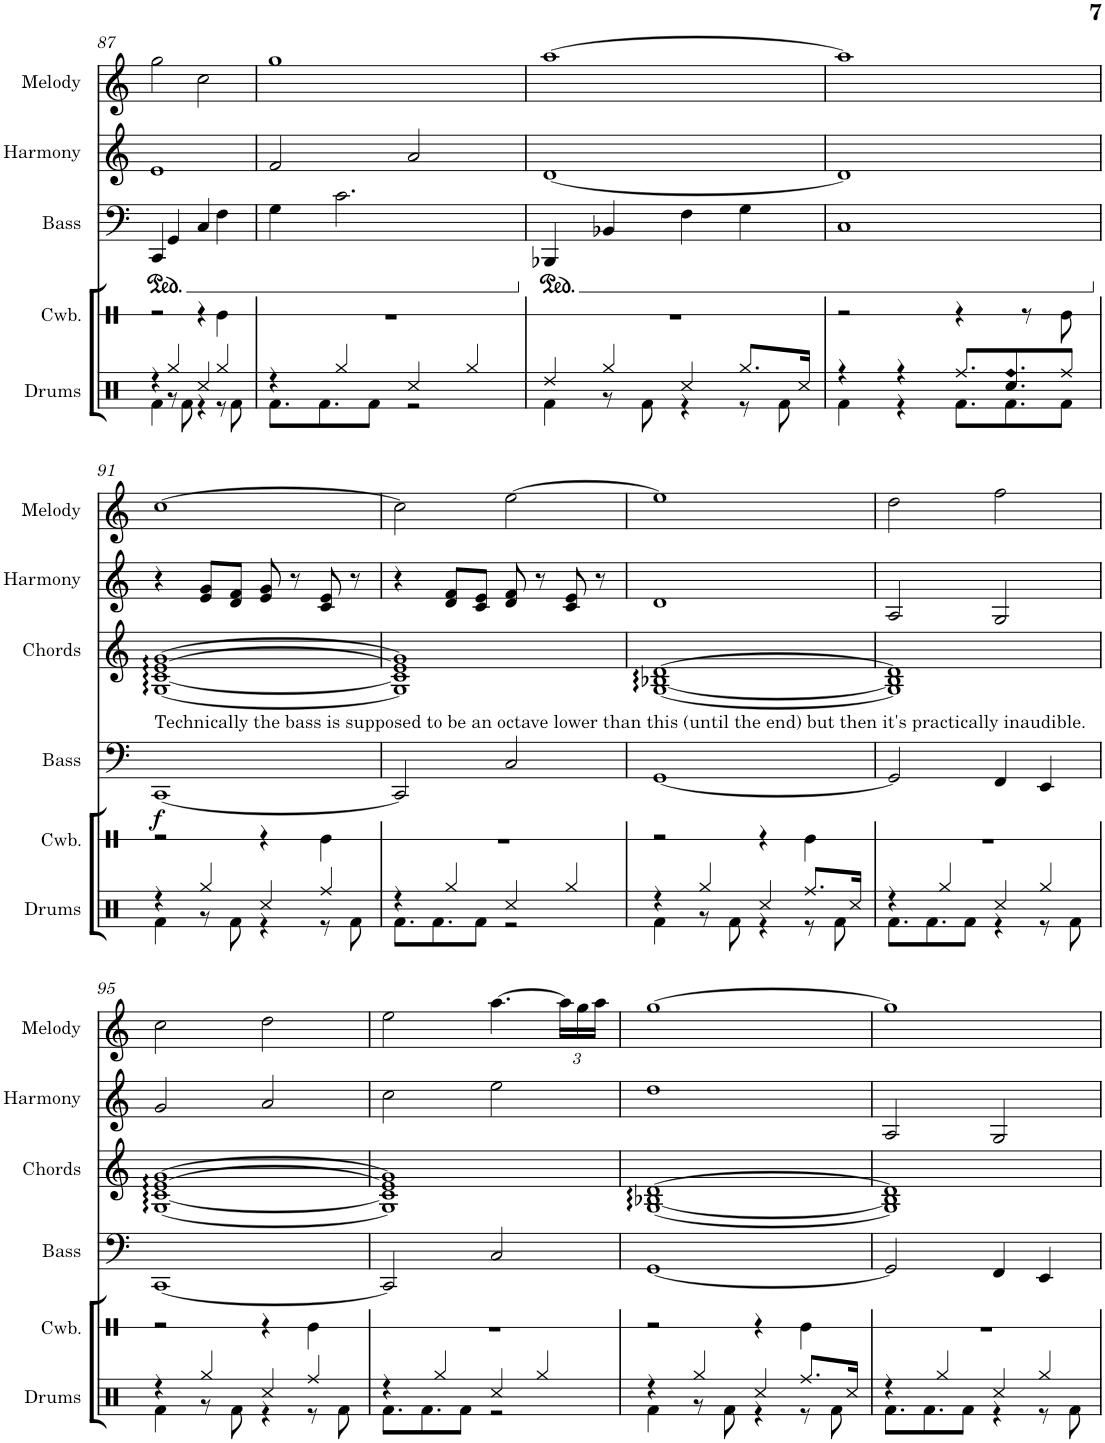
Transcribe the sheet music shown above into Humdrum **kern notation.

**kern	**dynam	**kern	**kern	**kern
*part4	*part4	*part3	*part2	*part1
*staff4	*staff4	*staff3	*staff2	*staff1
*I"Bass	*	*I"Chords	*I"Harmony	*I"Melody
*I'Bass	*	*I'Chords	*I'Harmony	*I'Melody
!!LO:PB:g=z
*clefF4	*	*clefG2	*clefG2	*clefG2
*k[]	*	*k[]	*k[]	*k[]
*M4/4	*	*M4/4	*M4/4	*M4/4
*ped	*	*	*	*
=87	=87	=87	=87	=87
4CC/	.	1r	1e	2gg\
4GG/	.	.	.	.
4C/	.	.	.	2cc\
4F\	.	.	.	.
=88	=88	=88	=88	=88
4G\	.	1r	2f/	1gg
2.c\	.	.	.	.
.	.	.	2a/	.
=89	=89	=89	=89	=89
*Xped	*	*	*	*
*ped	*	*	*	*
4BBB-X/	.	1r	[1d	[1aa
4BB-X/	.	.	.	.
4F\	.	.	.	.
4G\	.	.	.	.
=90	=90	=90	=90	=90
1C	.	1r	1d]	1aa]
!!LO:LB:g=z
=91	=91	=91	=91	=91
*Xped	*	*	*	*
!LO:TX:a:t=Technically the bass is supposed to be an octave lower than this (until the end) but then it's practically inaudible.	!	!	!	!
!	!LO:DY:b	!	!	!
[1CC	f	[1G [1c [1e [1g	4r	[1cc
.	.	.	8e/ 8g/L	.
.	.	.	8d/ 8f/J	.
.	.	.	8e/ 8g/	.
.	.	.	8r	.
.	.	.	8c/ 8e/	.
.	.	.	8r	.
=92	=92	=92	=92	=92
2CC/]	.	1G] 1c] 1e] 1g]	4r	2cc\]
.	.	.	8d/ 8f/L	.
.	.	.	8c/ 8e/J	.
2C/	.	.	8d/ 8f/	[2ee\
.	.	.	8r	.
.	.	.	8c/ 8e/	.
.	.	.	8r	.
=93	=93	=93	=93	=93
[1GG	.	[1G [1B-X [1d	1d	1ee]
=94	=94	=94	=94	=94
2GG/]	.	1G] 1B-] 1d]	2A/	2dd\
4FF/	.	.	2G/	2ff\
4EE/	.	.	.	.
!!LO:LB:g=z
=95	=95	=95	=95	=95
[1CC	.	[1G [1c [1e [1g	2g/	2cc\
.	.	.	2a/	2dd\
=96	=96	=96	=96	=96
2CC/]	.	1G] 1c] 1e] 1g]	2cc\	2ee\
2C/	.	.	2ee\	[4.aa\
*	*	*	*	*Xbrackettup
.	.	.	.	24aa\LL]
.	.	.	.	24gg\
.	.	.	.	24aa\JJ
=97	=97	=97	=97	=97
[1GG	.	[1G [1B-X [1d	1dd	[1gg
=98	=98	=98	=98	=98
2GG/]	.	1G] 1B-] 1d]	2A/	1gg]
4FF/	.	.	2G/	.
4EE/	.	.	.	.
=	=	=	=	=
*-	*-	*-	*-	*-
